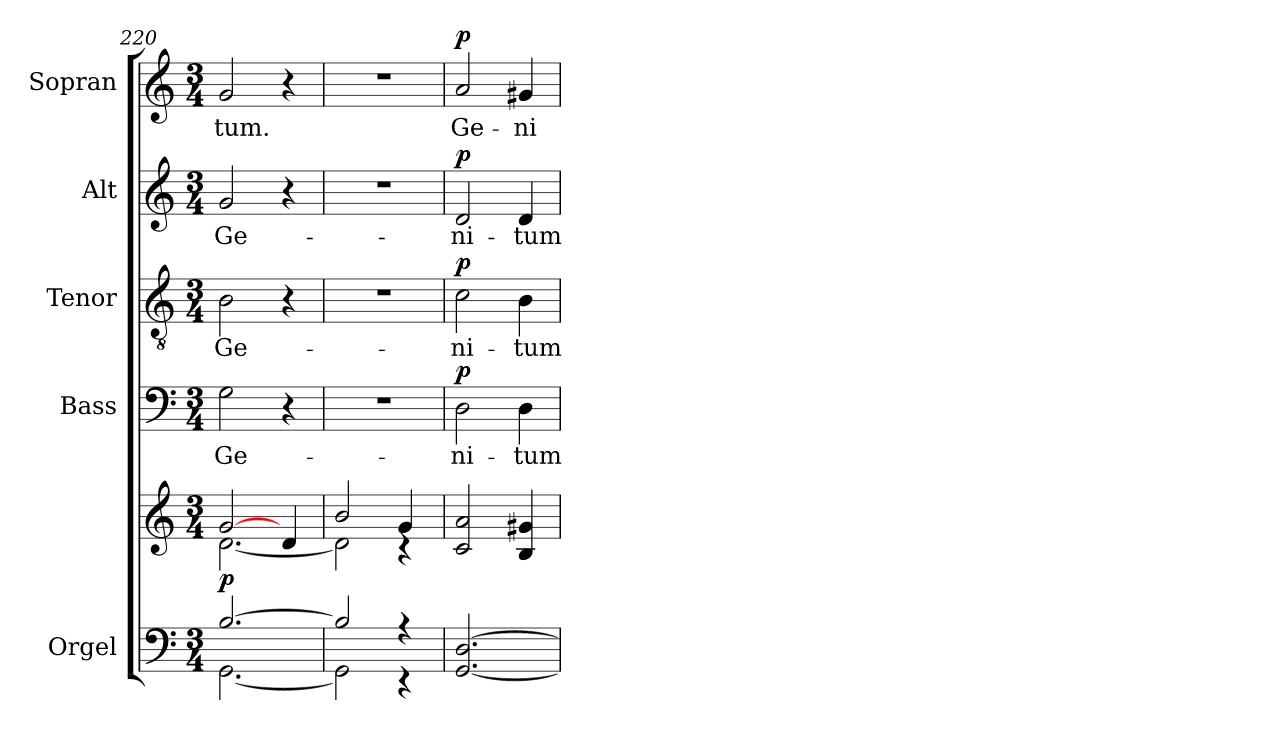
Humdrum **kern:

**kern	**kern	**dynam	**kern	**text	**dynam	**kern	**text	**dynam	**kern	**text	**dynam	**kern	**text	**dynam
*part5	*part5	*part5	*part4	*part4	*part4	*part3	*part3	*part3	*part2	*part2	*part2	*part1	*part1	*part1
*staff6	*staff5	*staff5/6	*staff4	*staff4	*staff4	*staff3	*staff3	*staff3	*staff2	*staff2	*staff2	*staff1	*staff1	*staff1
*I"Orgel	*	*	*I"Bass	*	*	*I"Tenor	*	*	*I"Alt	*	*	*I"Sopran	*	*
*I'Org.	*	*	*I'B.	*	*	*I'T.	*	*	*I'A.	*	*	*I'S.	*	*
*clefF4	*clefG2	*	*clefF4	*	*	*clefGv2	*	*	*clefG2	*	*	*clefG2	*	*
*k[]	*k[]	*	*k[]	*	*	*k[]	*	*	*k[]	*	*	*k[]	*	*
*C:	*C:	*	*C:	*	*	*C:	*	*	*C:	*	*	*C:	*	*
*M3/4	*M3/4	*	*M3/4	*	*	*M3/4	*	*	*M3/4	*	*	*M3/4	*	*
=220	=220	=220	=220	=220	=220	=220	=220	=220	=220	=220	=220	=220	=220	=220
*^	*^	*	*	*	*	*	*	*	*	*	*	*	*	*
!	!	!	!	!LO:DY:b	!	!LO:LY:b	!	!	!LO:LY:b	!	!	!LO:LY:b	!	!	!LO:LY:b	!
[>2.B/	[<2.GG\	[>2g/	[<2.d\	p	2G\	Ge-	.	2B\	Ge-	.	2g/	Ge-	.	2g/	-tum.	.
.	.	4d/	.	.	4r	.	.	4r	.	.	4r	.	.	4r	.	.
=221	=221	=221	=221	=221	=221	=221	=221	=221	=221	=221	=221	=221	=221	=221	=221	=221
2B/]	2GG\]	2b/	2d\]	.	2.r	.	.	2.r	.	.	2.r	.	.	2.r	.	.
4r	4r	4g/	4rB	.	.	.	.	.	.	.	.	.	.	.	.	.
=222	=222	=222	=222	=222	=222	=222	=222	=222	=222	=222	=222	=222	=222	=222	=222	=222
!	!	!	!	!	!	!LO:LY:b	!LO:DY:a	!	!LO:LY:b	!LO:DY:a	!	!LO:LY:b	!LO:DY:a	!	!LO:LY:b	!LO:DY:a
*v	*v	*	*	*	*	*	*	*	*	*	*	*	*	*	*	*
*	*v	*v	*	*	*	*	*	*	*	*	*	*	*	*	*
[2.GG/ [2.D/	2c/ 2a/	.	2D\	-ni-	p	2c\	-ni-	p	2d/	-ni-	p	2a/	Ge-	p
!	!	!	!	!LO:LY:b	!	!	!LO:LY:b	!	!	!LO:LY:b	!	!	!LO:LY:b	!
.	4B/ 4g#X/	.	4D\	-tum	.	4B\	-tum	.	4d/	-tum	.	4g#X/	-ni-	.
=	=	=	=	=	=	=	=	=	=	=	=	=	=	=
*-	*-	*-	*-	*-	*-	*-	*-	*-	*-	*-	*-	*-	*-	*-
